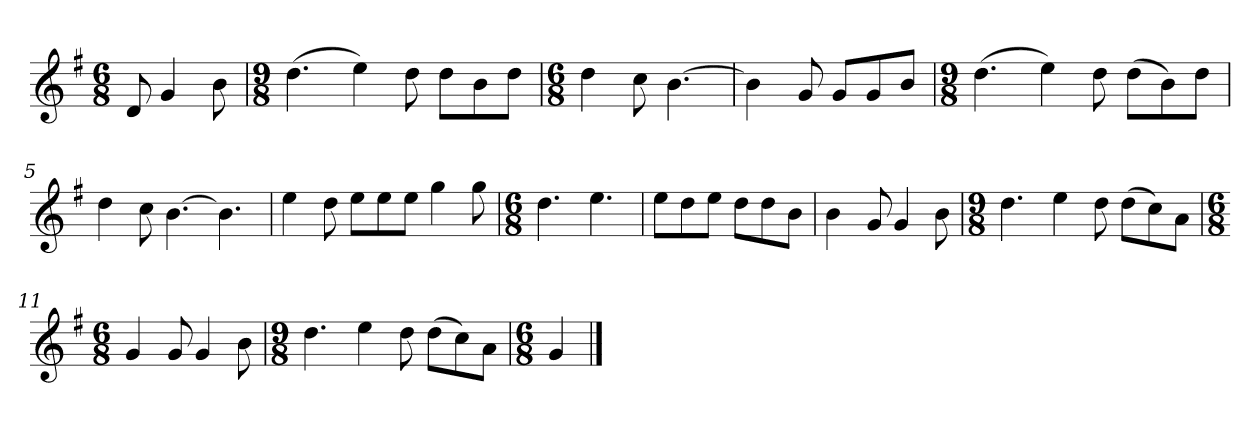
**kern
*part1
*staff1
*k[f#]
*M6/8
*MM120
=
8d
4g
8b
=1
*M9/8
(4.dd
4ee)
8dd
8ddL
8b
8ddJ
=2
*M6/8
4dd
8cc
[4.b
=3
4b]
8g
8gL
8g
8bJ
=4
*M9/8
(4.dd
4ee)
8dd
(8ddL
8b)
8ddJ
=5
4dd
8cc
[4.b
4.b]
=6
4ee
8dd
8eeL
8ee
8eeJ
4gg
8gg
=7
*M6/8
4.dd
4.ee
=8
8eeL
8dd
8eeJ
8ddL
8dd
8bJ
=9
4b
8g
4g
8b
=10
*M9/8
4.dd
4ee
8dd
(8ddL
8cc)
8aJ
=11
*M6/8
4g
8g
4g
8b
=12
*M9/8
4.dd
4ee
8dd
(8ddL
8cc)
8aJ
=13
*M6/8
4g
==
*-
